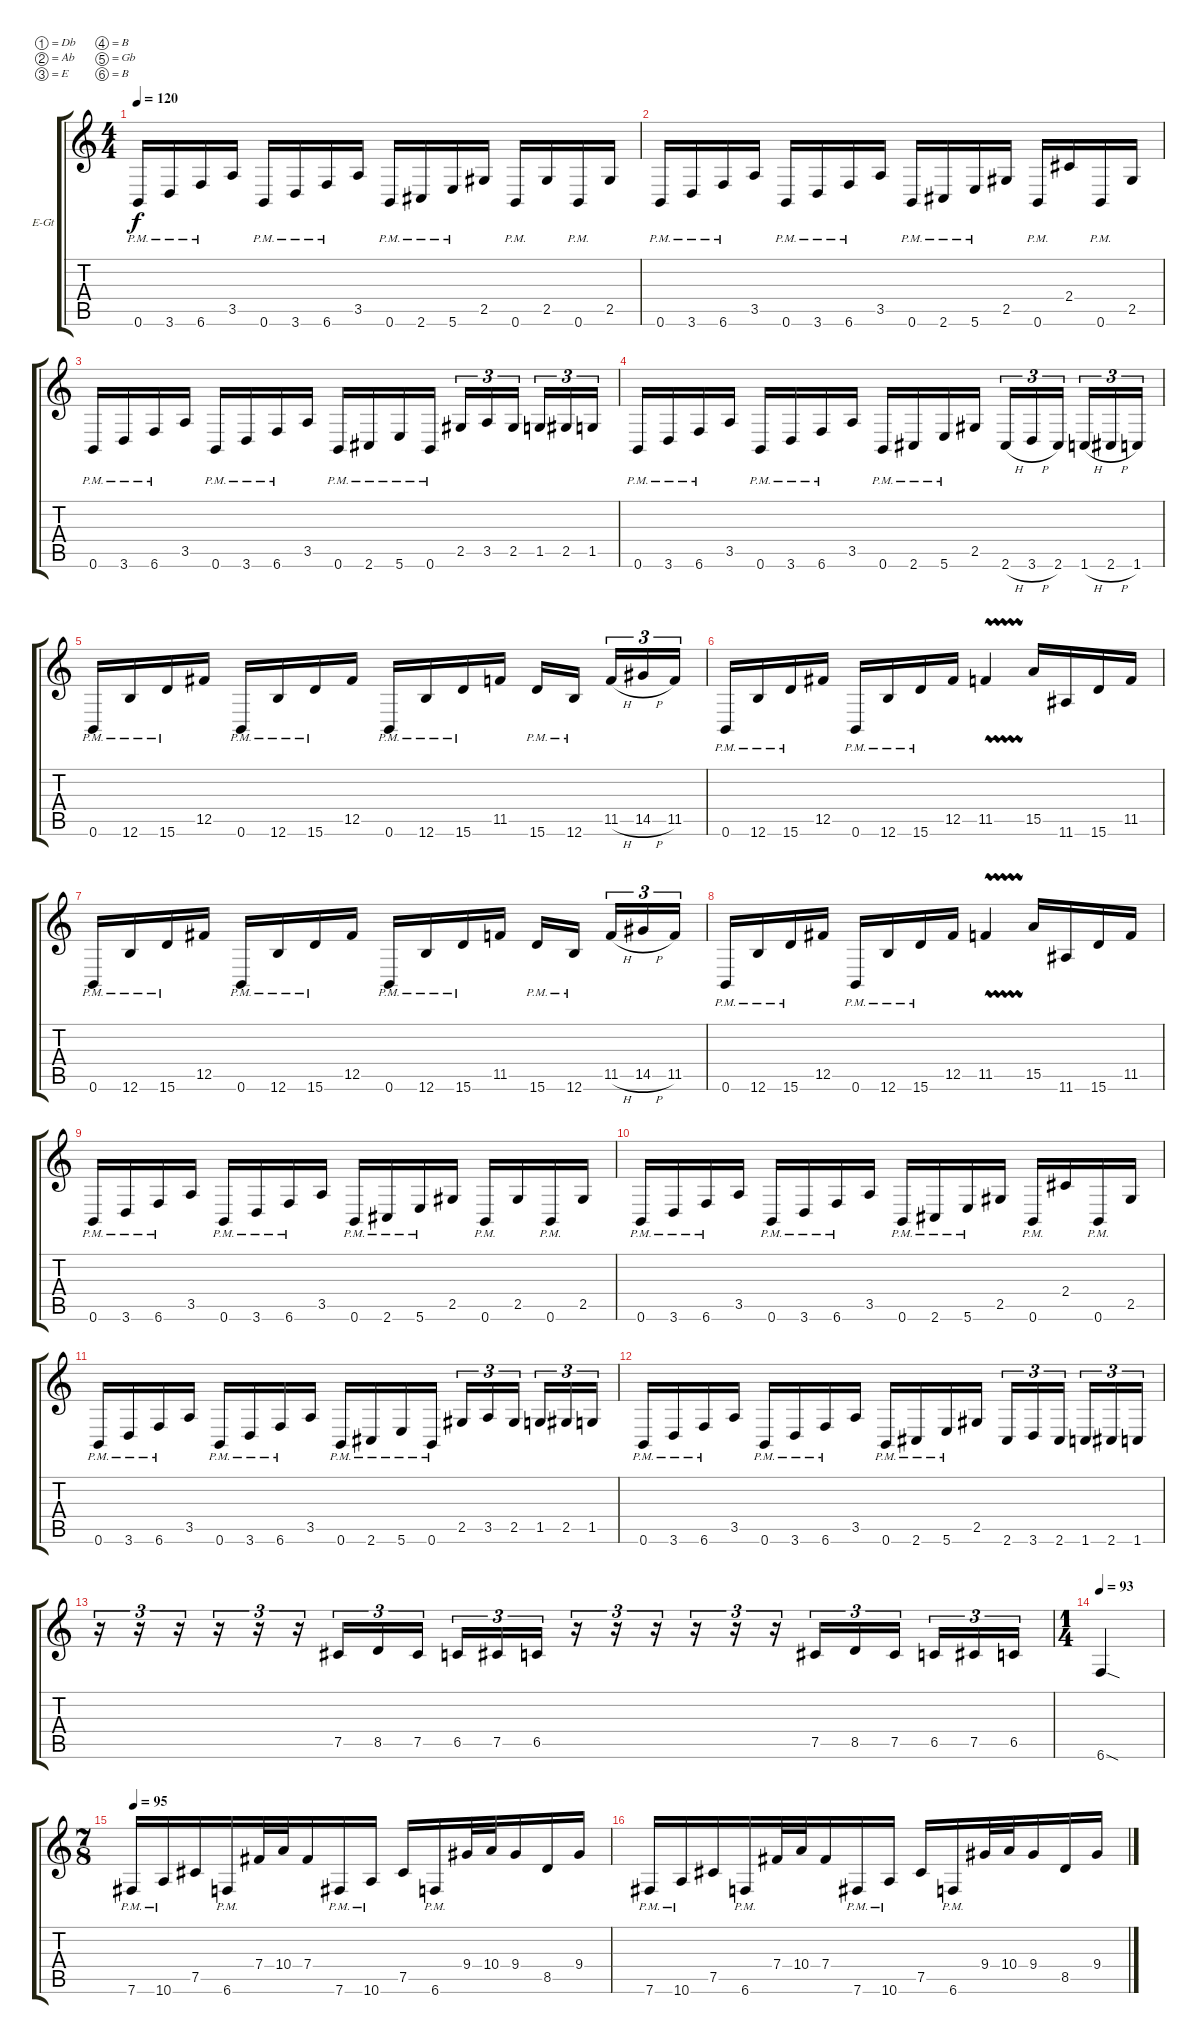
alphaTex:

\defaultSystemsLayout 4
\bracketExtendMode groupsimilarinstruments
\firstSystemTrackNameOrientation horizontal
\otherSystemsTrackNameOrientation horizontal
\track ("Electric Guitar" "E-Gt") {instrument distortionguitar}
\staff {score tabs}
\tuning (Db4 Ab3 E3 B2 Gb2 B1)
\ts (4 4)
\tempo 120
\clef g2
\ks c
0.6{pm}.16{dy f} 3.6{pm}.16 6.6{pm}.16 3.5.16 0.6{pm}.16 3.6{pm}.16 6.6{pm}.16 3.5.16 0.6{pm}.16 2.6{pm}.16 5.6{pm}.16 2.5.16 0.6{pm}.16 2.5.16 0.6{pm}.16 2.5.16 |
0.6{pm}.16 3.6{pm}.16 6.6{pm}.16 3.5.16 0.6{pm}.16 3.6{pm}.16 6.6{pm}.16 3.5.16 0.6{pm}.16 2.6{pm}.16 5.6{pm}.16 2.5.16 0.6{pm}.16 2.4.16 0.6{pm}.16 2.5.16 |
0.6{pm}.16 3.6{pm}.16 6.6{pm}.16 3.5.16 0.6{pm}.16 3.6{pm}.16 6.6{pm}.16 3.5.16 0.6{pm}.16 2.6{pm}.16 5.6{pm}.16 0.6{pm}.16 2.5.16{tu (3 2)} 3.5.16{tu (3 2)} 2.5.16{tu (3 2)} 1.5.16{tu (3 2)} 2.5.16{tu (3 2)} 1.5.16{tu (3 2)} |
0.6{pm}.16 3.6{pm}.16 6.6{pm}.16 3.5.16 0.6{pm}.16 3.6{pm}.16 6.6{pm}.16 3.5.16 0.6{pm}.16 2.6{pm}.16 5.6{pm}.16 2.5.16 2.6{h}.16{tu (3 2)} 3.6{h}.16{tu (3 2)} 2.6.16{tu (3 2)} 1.6{h}.16{tu (3 2)} 2.6{h}.16{tu (3 2)} 1.6.16{tu (3 2)} |
0.6{pm}.16 12.6{pm}.16 15.6{pm}.16 12.5.16 0.6{pm}.16 12.6{pm}.16 15.6{pm}.16 12.5.16 0.6{pm}.16 12.6{pm}.16 15.6{pm}.16 11.5.16 15.6{pm}.16 12.6{pm}.16 11.5{h}.16{tu (3 2)} 14.5{h}.16{tu (3 2)} 11.5.16{tu (3 2)} |
0.6{pm}.16 12.6{pm}.16 15.6{pm}.16 12.5.16 0.6{pm}.16 12.6{pm}.16 15.6{pm}.16 12.5.16 11.5{vw}.4 15.5.16 11.6.16 15.6.16 11.5.16 |
0.6{pm}.16 12.6{pm}.16 15.6{pm}.16 12.5.16 0.6{pm}.16 12.6{pm}.16 15.6{pm}.16 12.5.16 0.6{pm}.16 12.6{pm}.16 15.6{pm}.16 11.5.16 15.6{pm}.16 12.6{pm}.16 11.5{h}.16{tu (3 2)} 14.5{h}.16{tu (3 2)} 11.5.16{tu (3 2)} |
0.6{pm}.16 12.6{pm}.16 15.6{pm}.16 12.5.16 0.6{pm}.16 12.6{pm}.16 15.6{pm}.16 12.5.16 11.5{vw}.4 15.5.16 11.6.16 15.6.16 11.5.16 |
0.6{pm}.16 3.6{pm}.16 6.6{pm}.16 3.5.16 0.6{pm}.16 3.6{pm}.16 6.6{pm}.16 3.5.16 0.6{pm}.16 2.6{pm}.16 5.6{pm}.16 2.5.16 0.6{pm}.16 2.5.16 0.6{pm}.16 2.5.16 |
0.6{pm}.16 3.6{pm}.16 6.6{pm}.16 3.5.16 0.6{pm}.16 3.6{pm}.16 6.6{pm}.16 3.5.16 0.6{pm}.16 2.6{pm}.16 5.6{pm}.16 2.5.16 0.6{pm}.16 2.4.16 0.6{pm}.16 2.5.16 |
0.6{pm}.16 3.6{pm}.16 6.6{pm}.16 3.5.16 0.6{pm}.16 3.6{pm}.16 6.6{pm}.16 3.5.16 0.6{pm}.16 2.6{pm}.16 5.6{pm}.16 0.6{pm}.16 2.5.16{tu (3 2)} 3.5.16{tu (3 2)} 2.5.16{tu (3 2)} 1.5.16{tu (3 2)} 2.5.16{tu (3 2)} 1.5.16{tu (3 2)} |
0.6{pm}.16 3.6{pm}.16 6.6{pm}.16 3.5.16 0.6{pm}.16 3.6{pm}.16 6.6{pm}.16 3.5.16 0.6{pm}.16 2.6{pm}.16 5.6{pm}.16 2.5.16 2.6.16{tu (3 2)} 3.6.16{tu (3 2)} 2.6.16{tu (3 2)} 1.6.16{tu (3 2)} 2.6.16{tu (3 2)} 1.6.16{tu (3 2)} |
r.16{tu (3 2)} r.16{tu (3 2)} r.16{tu (3 2)} r.16{tu (3 2)} r.16{tu (3 2)} r.16{tu (3 2)} 7.5.16{tu (3 2)} 8.5.16{tu (3 2)} 7.5.16{tu (3 2)} 6.5.16{tu (3 2)} 7.5.16{tu (3 2)} 6.5.16{tu (3 2)} r.16{tu (3 2)} r.16{tu (3 2)} r.16{tu (3 2)} r.16{tu (3 2)} r.16{tu (3 2)} r.16{tu (3 2)} 7.5.16{tu (3 2)} 8.5.16{tu (3 2)} 7.5.16{tu (3 2)} 6.5.16{tu (3 2)} 7.5.16{tu (3 2)} 6.5.16{tu (3 2)} |
\ts (1 4)
\tempo 93
6.6{sod}.4 |
\ts (7 8)
\tempo (95 0.00625)
7.6{pm}.16 10.6{pm}.16 7.5.16 6.6{pm}.16 7.4.32 10.4.32 7.4.16 7.6{pm}.16 10.6{pm}.16 7.5.16 6.6{pm}.16 9.4.32 10.4.32 9.4.16 8.5.16 9.4.16 |
7.6{pm}.16 10.6{pm}.16 7.5.16 6.6{pm}.16 7.4.32 10.4.32 7.4.16 7.6{pm}.16 10.6{pm}.16 7.5.16 6.6{pm}.16 9.4.32 10.4.32 9.4.16 8.5.16 9.4.16
